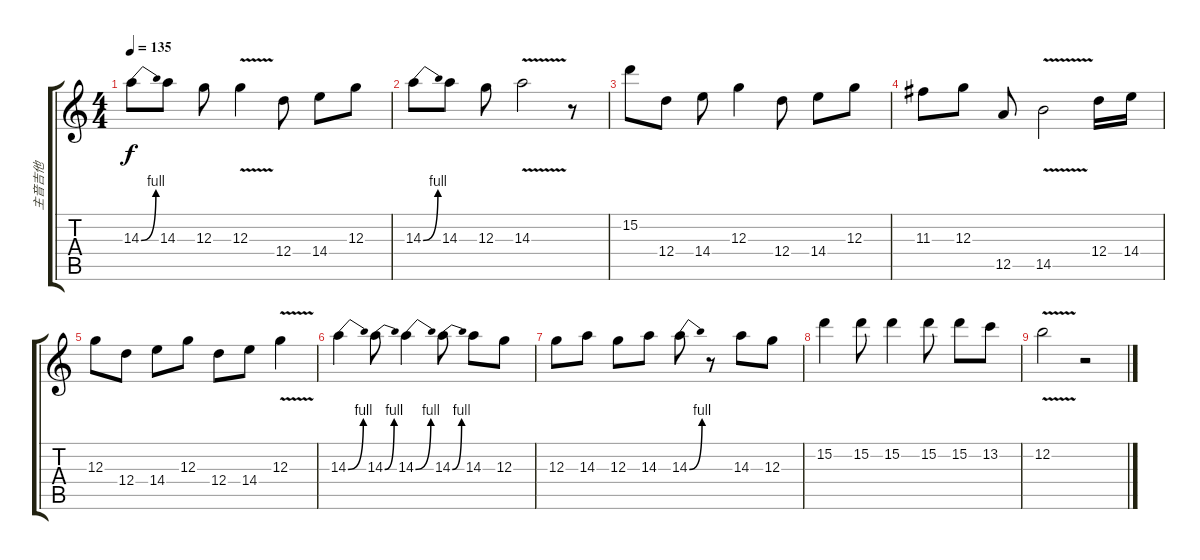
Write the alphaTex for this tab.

\track ("主音吉他" "主音吉他") {instrument distortionguitar}
\staff {score tabs}
\tuning (E4 B3 G3 D3 A2 E2) {hide}
\ts (4 4)
\tempo 135
\clef g2
\ks c
14.3{be (bend 0 0 60 4)}.8{dy f} 14.3.8 12.3.8 12.3{v}.4 12.4.8 14.4.8 12.3.8 |
14.3{be (bend 0 0 60 4)}.8 14.3.8 12.3.8 14.3{v}.2 r.8 |
15.2.8 12.4.8 14.4.8 12.3.4 12.4.8 14.4.8 12.3.8 |
11.3.8 12.3.8 12.5.8 14.5{v}.2 12.4.16 14.4.16 |
12.3.8 12.4.8 14.4.8 12.3.8 12.4.8 14.4.8 12.3{v}.4 |
14.3{be (bend 0 0 60 4)}.4 14.3{be (bend 0 0 60 4)}.8 14.3{be (bend 0 0 60 4)}.4 14.3{be (bend 0 0 60 4)}.8 14.3.8 12.3.8 |
12.3.8 14.3.8 12.3.8 14.3.8 14.3{be (bend 0 0 60 4)}.8 r.8 14.3.8 12.3.8 |
15.2.4 15.2.8 15.2.4 15.2.8 15.2.8 13.2.8 |
12.2{v}.2 r.2
